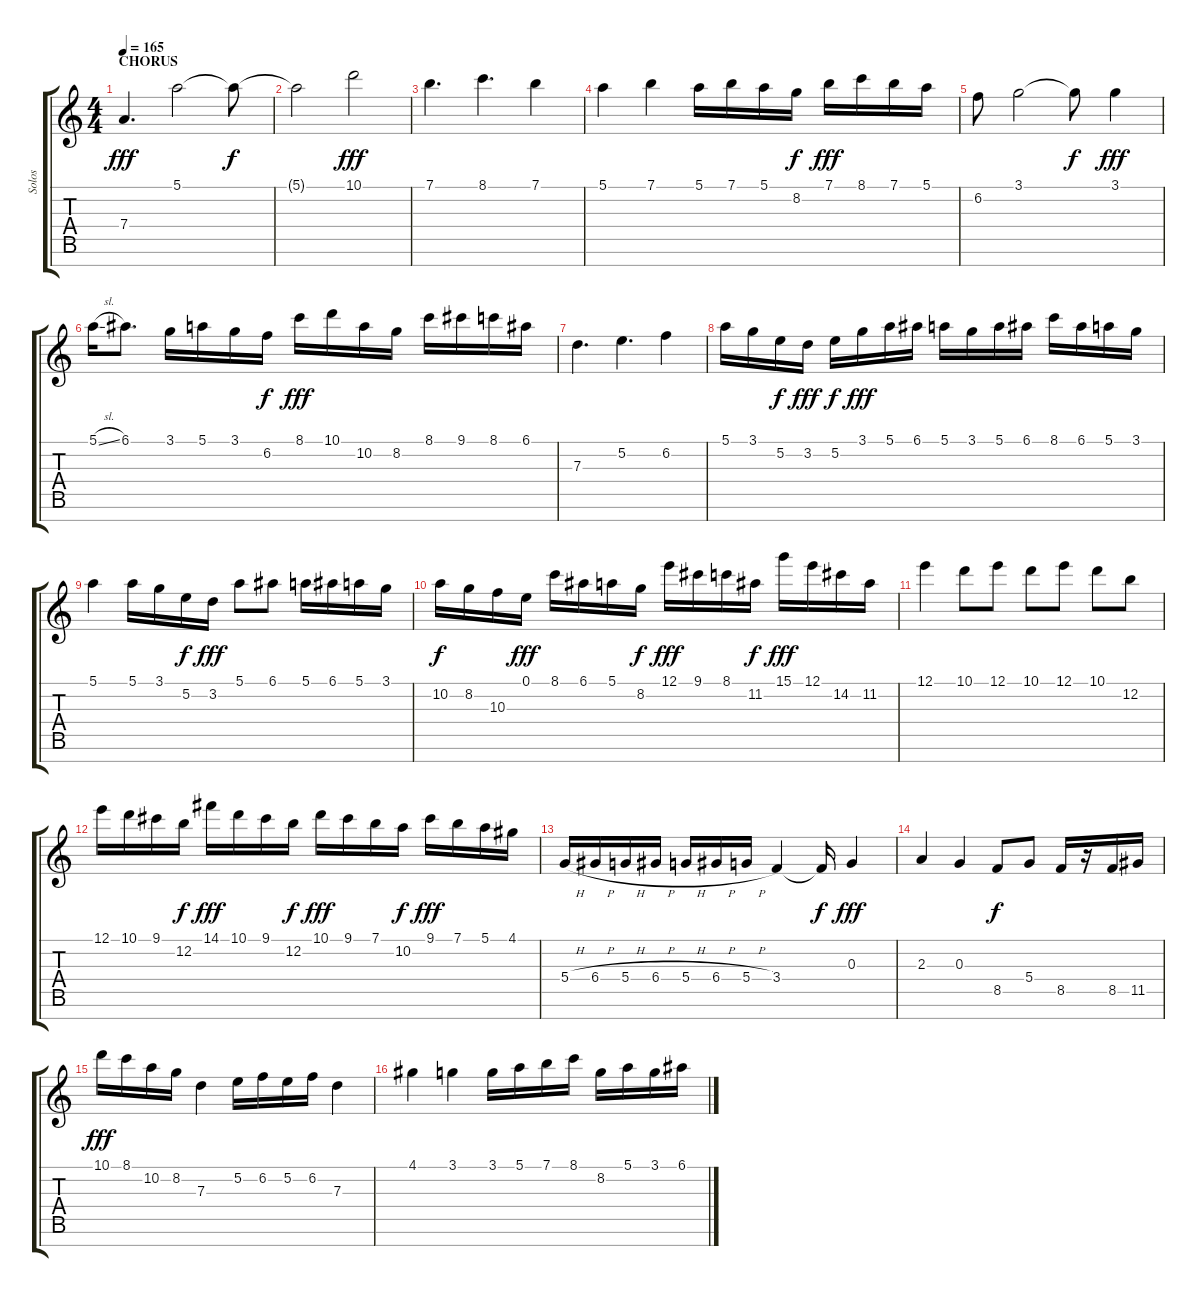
\track ("Solos" "Solos") {instrument distortionguitar}
\staff {score tabs}
\tuning (E4 B3 G3 D3 A2 E2 B1) {hide}
\ts (4 4)
\section ("" "CHORUS")
\tempo 165
\clef g2
\ks c
7.4.4{d dy fff} 5.1.2 5.1{t}.8{dy f} |
5.1{t}.2 10.1.2{dy fff} |
7.1.4{d} 8.1.4{d} 7.1.4 |
5.1.4 7.1.4 5.1.16 7.1.16 5.1.16 8.2.16{dy f} 7.1.16{dy fff} 8.1.16 7.1.16 5.1.16 |
6.2.8 3.1.2 3.1{t}.8{dy f} 3.1.4{dy fff} |
5.1{sl}.16 6.1.8{d} 3.1.16 5.1.16 3.1.16 6.2.16{dy f} 8.1.16{dy fff} 10.1.16 10.2.16 8.2.16 8.1.16 9.1.16 8.1.16 6.1.16 |
7.3.4{d} 5.2.4{d} 6.2.4 |
5.1.16 3.1.16 5.2.16{dy f} 3.2.16{dy fff} 5.2.16{dy f} 3.1.16{dy fff} 5.1.16 6.1.16 5.1.16 3.1.16 5.1.16 6.1.16 8.1.16 6.1.16 5.1.16 3.1.16 |
5.1.4 5.1.16 3.1.16 5.2.16{dy f} 3.2.16{dy fff} 5.1.8 6.1.8 5.1.16 6.1.16 5.1.16 3.1.16 |
10.2.16{dy f} 8.2.16 10.3.16 0.1.16{dy fff} 8.1.16 6.1.16 5.1.16 8.2.16{dy f} 12.1.16{dy fff} 9.1.16 8.1.16 11.2.16{dy f} 15.1.16{dy fff} 12.1.16 14.2.16 11.2.16 |
12.1.4 10.1.8 12.1.8 10.1.8 12.1.8 10.1.8 12.2.8 |
12.1.16 10.1.16 9.1.16 12.2.16{dy f} 14.1.16{dy fff} 10.1.16 9.1.16 12.2.16{dy f} 10.1.16{dy fff} 9.1.16 7.1.16 10.2.16{dy f} 9.1.16{dy fff} 7.1.16 5.1.16 4.1.16 |
5.4{h}.16 6.4{h}.16 5.4{h}.16 6.4{h}.16 5.4{h}.16 6.4{h}.16 5.4{h}.16 3.4.4 3.4{t}.16{dy f} 0.3.4{dy fff} |
2.3.4 0.3.4 8.5.8{dy f} 5.4.8 8.5.16 r.16 8.5.16 11.5.16 |
10.1.16{dy fff} 8.1.16 10.2.16 8.2.16 7.3.4 5.2.16 6.2.16 5.2.16 6.2.16 7.3.4 |
4.1.4 3.1.4 3.1.16 5.1.16 7.1.16 8.1.16 8.2.16 5.1.16 3.1.16 6.1.16
